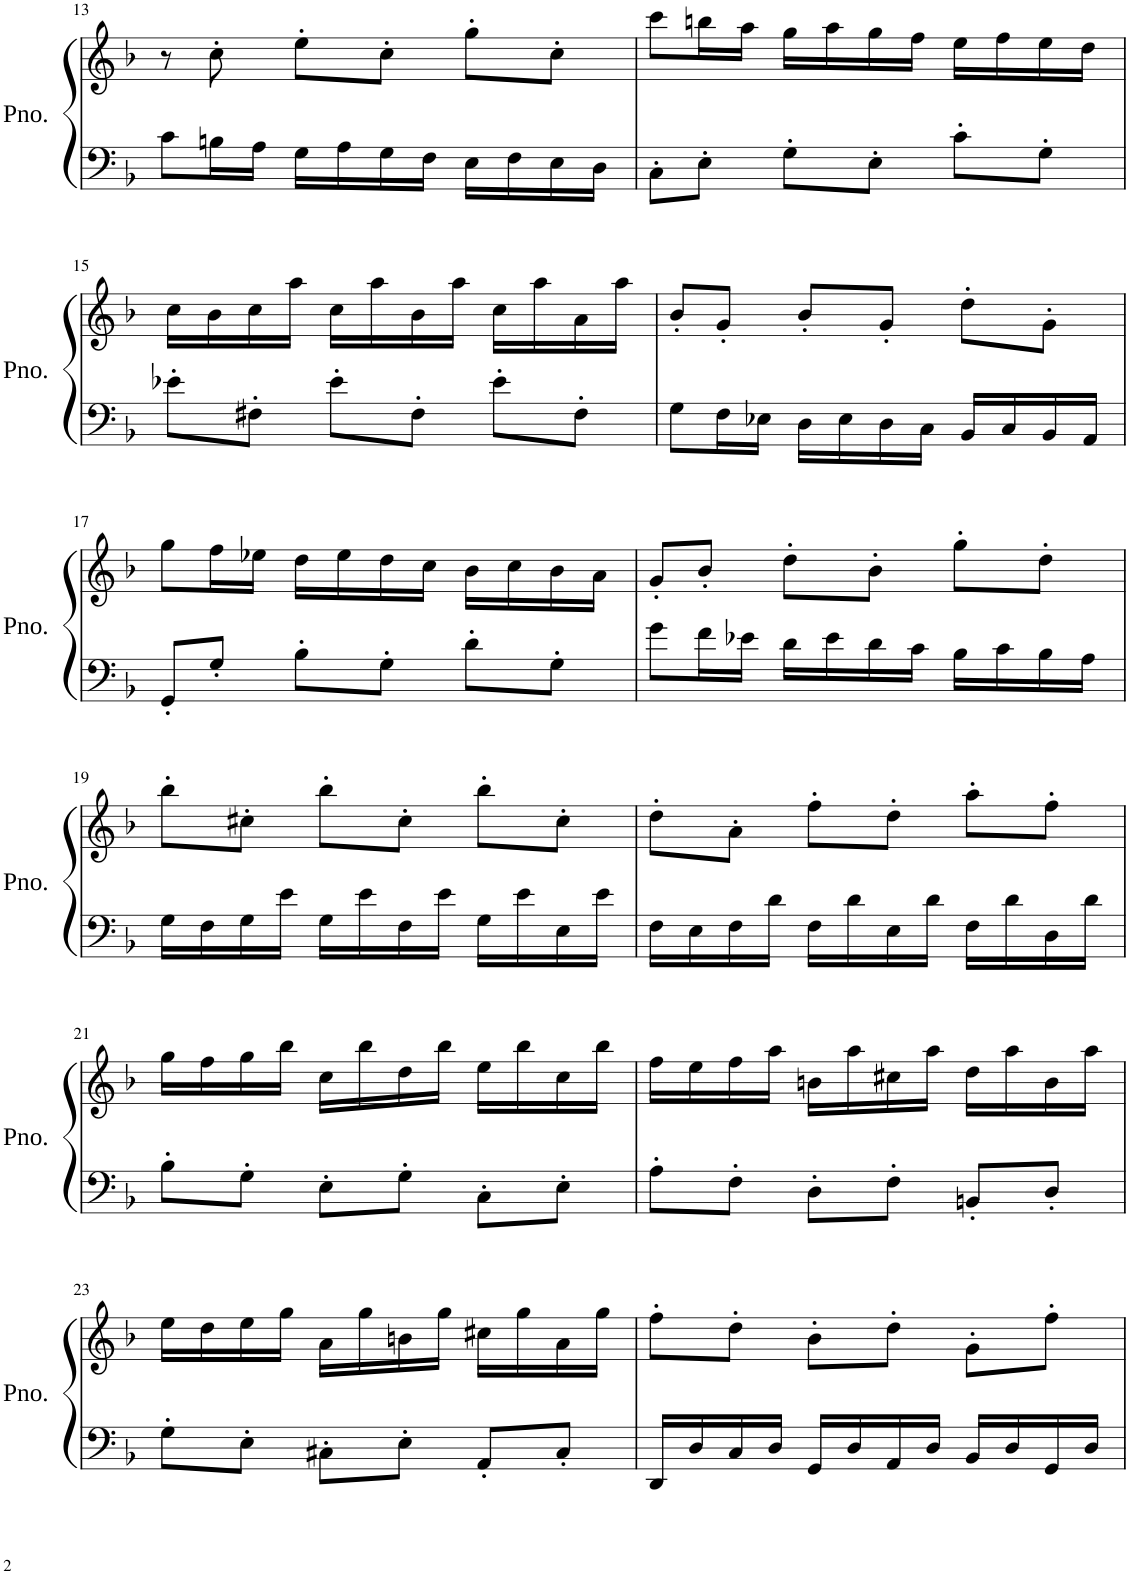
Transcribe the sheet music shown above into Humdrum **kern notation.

**kern	**kern
*part1	*part1
*staff2	*staff1
*I"Piano	*
*I'Pno.	*
!!LO:PB:g=z
*clefF4	*clefG2
*k[b-]	*k[b-]
*M3/4	*M3/4
=13	=13
8c\L	8r
16Bn\L	8cc'\
16A\JJ	.
16G\LL	8ee'\L
16A\	.
16G\	8cc'\J
16F\JJ	.
16E\LL	8gg'\L
16F\	.
16E\	8cc'\J
16D\JJ	.
=14	=14
8C'\L	8ccc\L
8E'\J	16bbn\L
.	16aa\JJ
8G'\L	16gg\LL
.	16aa\
8E'\J	16gg\
.	16ff\JJ
8c'\L	16ee\LL
.	16ff\
8G'\J	16ee\
.	16dd\JJ
!!LO:LB:g=z
=15	=15
8e-X'\L	16cc\LL
.	16b-\
8F#X'\J	16cc\
.	16aa\JJ
8e-'\L	16cc\LL
.	16aa\
8F#'\J	16b-\
.	16aa\JJ
8e-'\L	16cc\LL
.	16aa\
8F#'\J	16a\
.	16aa\JJ
=16	=16
8G\L	8b-'/L
16F\L	8g'/J
16E-X\JJ	.
16D\LL	8b-'/L
16E-\	.
16D\	8g'/J
16C\JJ	.
16BB-/LL	8dd'\L
16C/	.
16BB-/	8g'\J
16AA/JJ	.
!!LO:LB:g=z
=17	=17
8GG'/L	8gg\L
8G'/J	16ff\L
.	16ee-X\JJ
8B-'\L	16dd\LL
.	16ee-\
8G'\J	16dd\
.	16cc\JJ
8d'\L	16b-\LL
.	16cc\
8G'\J	16b-\
.	16a\JJ
=18	=18
8g\L	8g'/L
16f\L	8b-'/J
16e-X\JJ	.
16d\LL	8dd'\L
16e-\	.
16d\	8b-'\J
16c\JJ	.
16B-\LL	8gg'\L
16c\	.
16B-\	8dd'\J
16A\JJ	.
!!LO:LB:g=z
=19	=19
16G\LL	8bb-'\L
16F\	.
16G\	8cc#X'\J
16e\JJ	.
16G\LL	8bb-'\L
16e\	.
16F\	8cc#'\J
16e\JJ	.
16G\LL	8bb-'\L
16e\	.
16E\	8cc#'\J
16e\JJ	.
=20	=20
16F\LL	8dd'\L
16E\	.
16F\	8a'\J
16d\JJ	.
16F\LL	8ff'\L
16d\	.
16E\	8dd'\J
16d\JJ	.
16F\LL	8aa'\L
16d\	.
16D\	8ff'\J
16d\JJ	.
!!LO:LB:g=z
=21	=21
8B-'\L	16gg\LL
.	16ff\
8G'\J	16gg\
.	16bb-\JJ
8E'\L	16cc\LL
.	16bb-\
8G'\J	16dd\
.	16bb-\JJ
8C'\L	16ee\LL
.	16bb-\
8E'\J	16cc\
.	16bb-\JJ
=22	=22
8A'\L	16ff\LL
.	16ee\
8F'\J	16ff\
.	16aa\JJ
8D'\L	16bn\LL
.	16aa\
8F'\J	16cc#X\
.	16aa\JJ
8BBn'/L	16dd\LL
.	16aa\
8D'/J	16b\
.	16aa\JJ
!!LO:LB:g=z
=23	=23
8G'\L	16ee\LL
.	16dd\
8E'\J	16ee\
.	16gg\JJ
8C#X'\L	16a\LL
.	16gg\
8E'\J	16bn\
.	16gg\JJ
8AA'/L	16cc#X\LL
.	16gg\
8C#'/J	16a\
.	16gg\JJ
=24	=24
16DD/LL	8ff'\L
16D/	.
16C/	8dd'\J
16D/JJ	.
16GG/LL	8b-'\L
16D/	.
16AA/	8dd'\J
16D/JJ	.
16BB-/LL	8g'\L
16D/	.
16GG/	8ff'\J
16D/JJ	.
=	=
*-	*-
